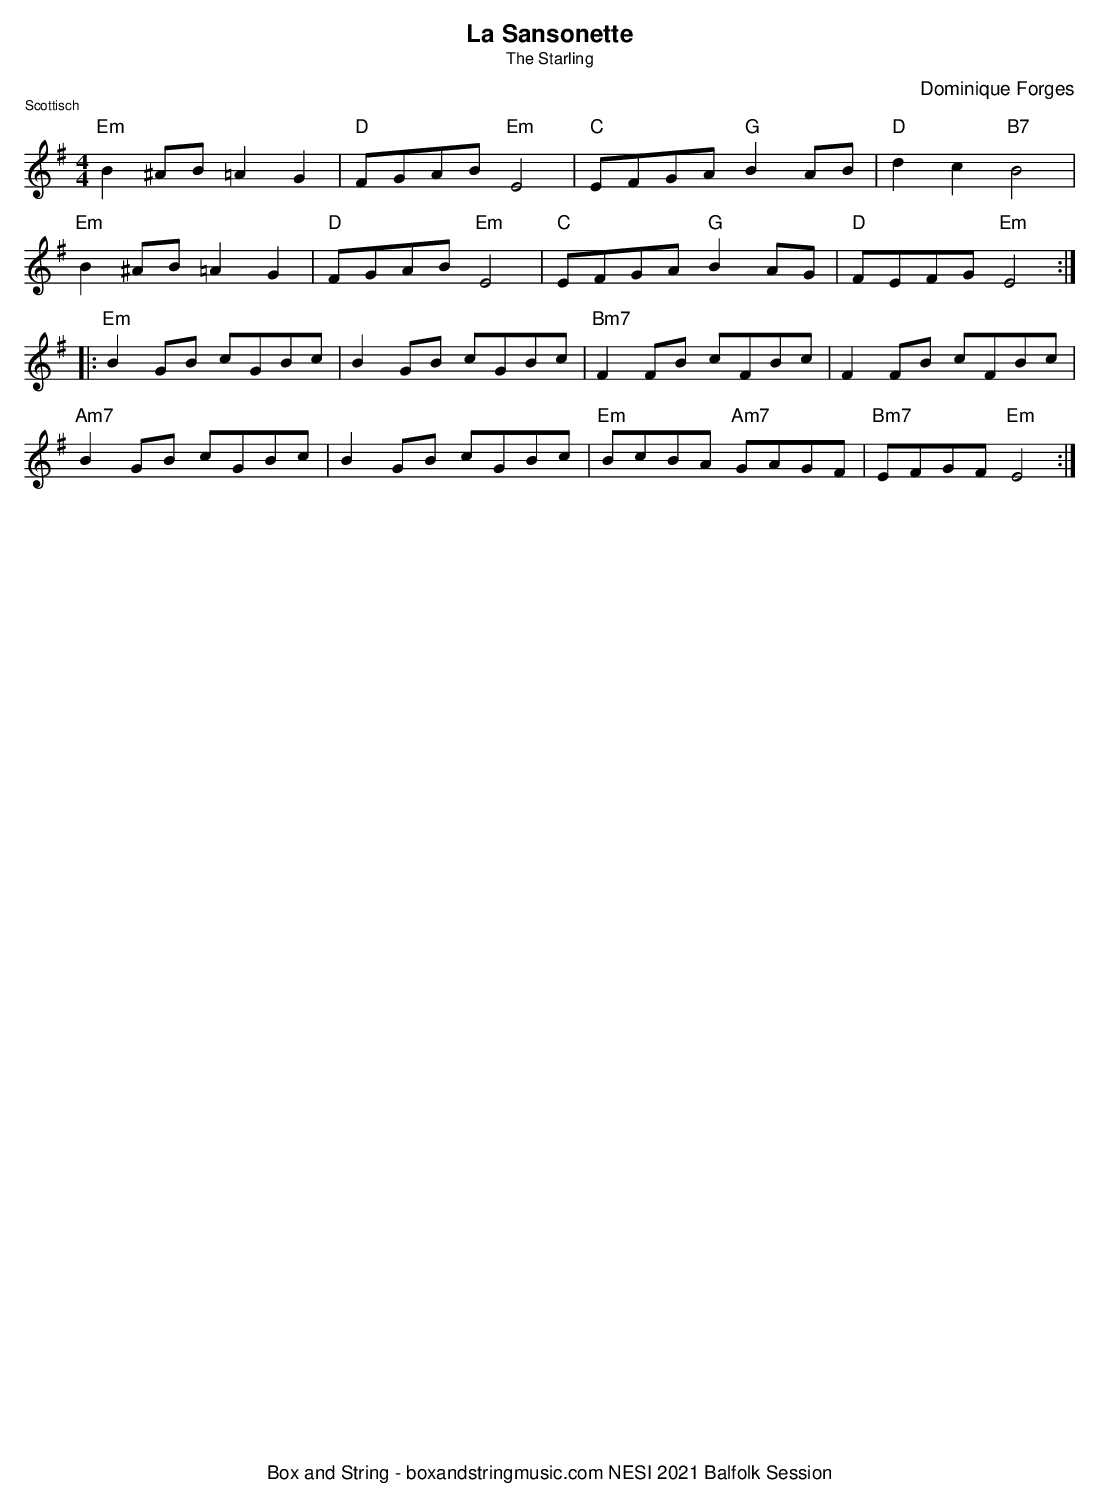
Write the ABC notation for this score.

X:1
T:Sansonette, La
T:The Starling
C:Dominique Forges
M:4/4
L:1/8
K:Em
"Em"B2^AB =A2 G2 |"D" FGAB "Em"E4 |"C" EFGA"G" B2 AB |"D" d2 c2 "B7"B4 |
"Em"B2^AB =A2 G2 |"D" FGAB "Em"E4 | "C"EFGA "G"B2 AG |"D" FEFG "Em"E4 :|
|:"Em"B2 GB cGBc | B2 GB cGBc | "Bm7"F2 FB cFBc | F2 FB cFBc |
"Am7"B2 GB cGBc | B2 GB cGBc |"Em" BcBA "Am7"GAGF |"Bm7" EFGF "Em"E4 :|
